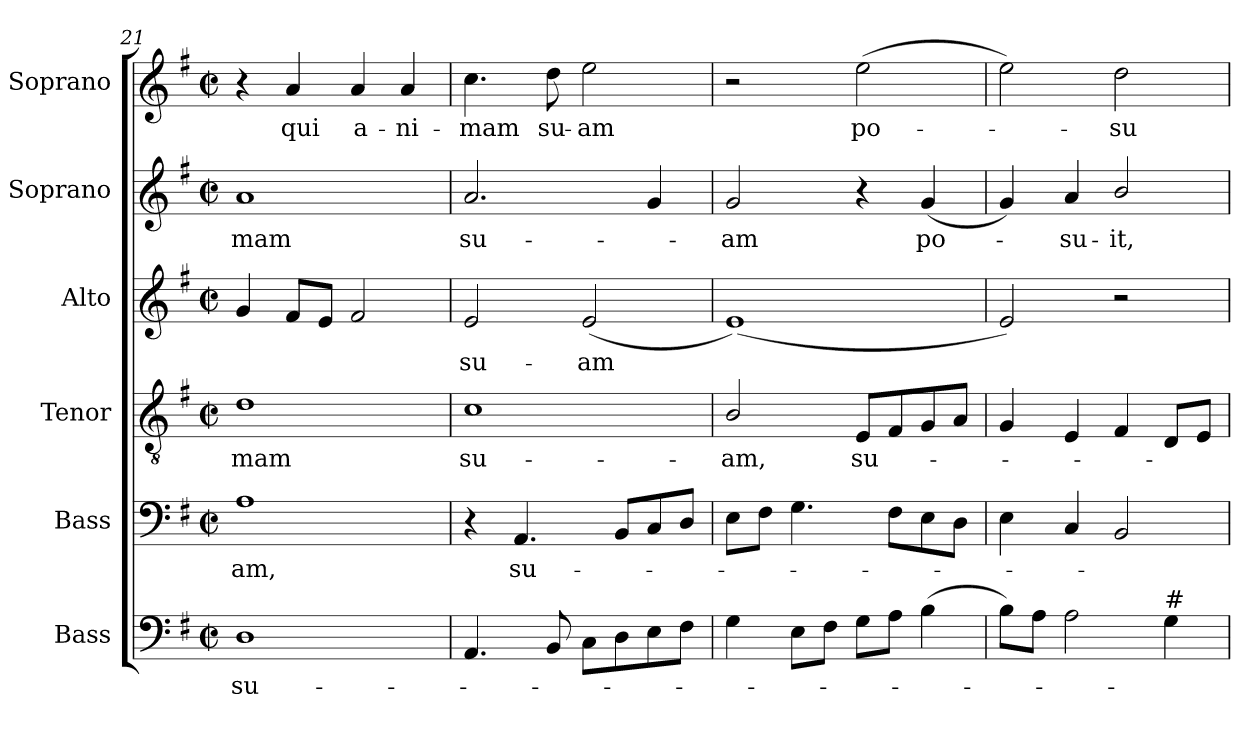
**kern	**text	**kern	**text	**kern	**text	**kern	**text	**kern	**text	**kern	**text
*part6	*part6	*part5	*part5	*part4	*part4	*part3	*part3	*part2	*part2	*part1	*part1
*staff6	*staff6	*staff5	*staff5	*staff4	*staff4	*staff3	*staff3	*staff2	*staff2	*staff1	*staff1
*I"Bass	*	*I"Bass	*	*I"Tenor	*	*I"Alto	*	*I"Soprano	*	*I"Soprano	*
*I'B.	*	*I'B.	*	*I'T.	*	*I'A.	*	*I'S.	*	*I'S.	*
*clefF4	*	*clefF4	*	*clefGv2	*	*clefG2	*	*clefG2	*	*clefG2	*
*	*	*	*	*ITrd7c12	*	*	*	*	*	*	*
*k[f#]	*	*k[f#]	*	*k[f#]	*	*k[f#]	*	*k[f#]	*	*k[f#]	*
*G:	*	*G:	*	*G:	*	*G:	*	*G:	*	*G:	*
*M2/2	*	*M2/2	*	*M2/2	*	*M2/2	*	*M2/2	*	*M2/2	*
*met(c|)	*	*met(c|)	*	*met(c|)	*	*met(c|)	*	*met(c|)	*	*met(c|)	*
=21	=21	=21	=21	=21	=21	=21	=21	=21	=21	=21	=21
!	!LO:LY:b:color=#000000	!	!	!	!	!	!	!	!	!	!
!	!	!	!LO:LY:b:color=#000000	!	!	!	!	!	!	!	!
!	!	!	!	!	!LO:LY:b:color=#000000	!	!	!	!	!	!
!	!	!	!	!	!	!	!	!	!LO:LY:b:color=#000000	!	!
1Di	su-	1Ai	-am,	1Di	-mam	4gi/	.	1ai	-mam	4r	.
!	!	!	!	!	!	!	!	!	!	!	!LO:LY:b:color=#000000
.	.	.	.	.	.	8f#i/L	.	.	.	4ai/	qui
.	.	.	.	.	.	8ei/J	.	.	.	.	.
!	!	!	!	!	!	!	!	!	!	!	!LO:LY:b:color=#000000
.	.	.	.	.	.	2f#i/	.	.	.	4ai/	a-
!	!	!	!	!	!	!	!	!	!	!	!LO:LY:b:color=#000000
.	.	.	.	.	.	.	.	.	.	4ai/	-ni-
=22	=22	=22	=22	=22	=22	=22	=22	=22	=22	=22	=22
!	!	!	!	!	!LO:LY:b:color=#000000	!	!	!	!	!	!
!	!	!	!	!	!	!	!LO:LY:b:color=#000000	!	!	!	!
!	!	!	!	!	!	!	!	!	!LO:LY:b:color=#000000	!	!
!	!	!	!	!	!	!	!	!	!	!	!LO:LY:b:color=#000000
4.AAi/	.	4r	.	1Ci	su-	2ei/	su-	2.ai/	su-	4.cci\	-mam
!	!	!	!LO:LY:b:color=#000000	!	!	!	!	!	!	!	!
.	.	4.AAi/	su-	.	.	.	.	.	.	.	.
!	!	!	!	!	!	!	!	!	!	!	!LO:LY:b:color=#000000
8BBi/	.	.	.	.	.	.	.	.	.	8ddi\	su-
!	!	!	!	!	!	!	!LO:LY:b:color=#000000	!	!	!	!
!	!	!	!	!	!	!	!	!	!	!	!LO:LY:b:color=#000000
8Ci\L	.	.	.	.	.	(2ei/	-am	.	.	2eei\	-am
8Di\	.	8BBi/L	.	.	.	.	.	.	.	.	.
8Ei\	.	8Ci/	.	.	.	.	.	4gi/	.	.	.
8F#i\J	.	8Di/J	.	.	.	.	.	.	.	.	.
!!LO:PB:g=z
=23	=23	=23	=23	=23	=23	=23	=23	=23	=23	=23	=23
!	!	!	!	!	!LO:LY:b:color=#000000	!	!	!	!	!	!
!	!	!	!	!	!	!	!	!	!LO:LY:b:color=#000000	!	!
4Gi\	.	8Ei\L	.	2BBi/	-am,	(1ei)	.	2gi/	-am	2r	.
.	.	8F#i\J	.	.	.	.	.	.	.	.	.
8Ei\L	.	4.Gi\	.	.	.	.	.	.	.	.	.
8F#i\J	.	.	.	.	.	.	.	.	.	.	.
!	!	!	!	!	!LO:LY:b:color=#000000	!	!	!	!	!	!
!	!	!	!	!	!	!	!	!	!	!	!LO:LY:b:color=#000000
8Gi\L	.	.	.	8EEi/L	su-	.	.	4r	.	(2eei\	po-
8Ai\J	.	8F#i\L	.	8FF#i/	.	.	.	.	.	.	.
!	!	!	!	!	!	!	!	!	!LO:LY:b:color=#000000	!	!
(4Bi\	.	8Ei\	.	8GGi/	.	.	.	(4gi/	po-	.	.
.	.	8Di\J	.	8AAi/J	.	.	.	.	.	.	.
=24	=24	=24	=24	=24	=24	=24	=24	=24	=24	=24	=24
8Bi\L)	.	4Ei\	.	4GGi/	.	2ei/)	.	4gi/)	.	2eei\)	.
8Ai\J	.	.	.	.	.	.	.	.	.	.	.
!	!	!	!	!	!	!	!	!	!LO:LY:b:color=#000000	!	!
2Ai\	.	4Ci/	.	4EEi/	.	.	.	4ai/	-su-	.	.
!	!	!	!	!	!	!	!	!	!LO:LY:b:color=#000000	!	!
!	!	!	!	!	!	!	!	!	!	!	!LO:LY:b:color=#000000
.	.	2BBi/	.	4FF#i/	.	2r	.	2bi/	-it,	2ddi\	-su-
!LO:TX:a:t=#	!	!	!	!	!	!	!	!	!	!	!
4Gi\	.	.	.	8DDi/L	.	.	.	.	.	.	.
.	.	.	.	8EEi/J	.	.	.	.	.	.	.
=	=	=	=	=	=	=	=	=	=	=	=
*-	*-	*-	*-	*-	*-	*-	*-	*-	*-	*-	*-
